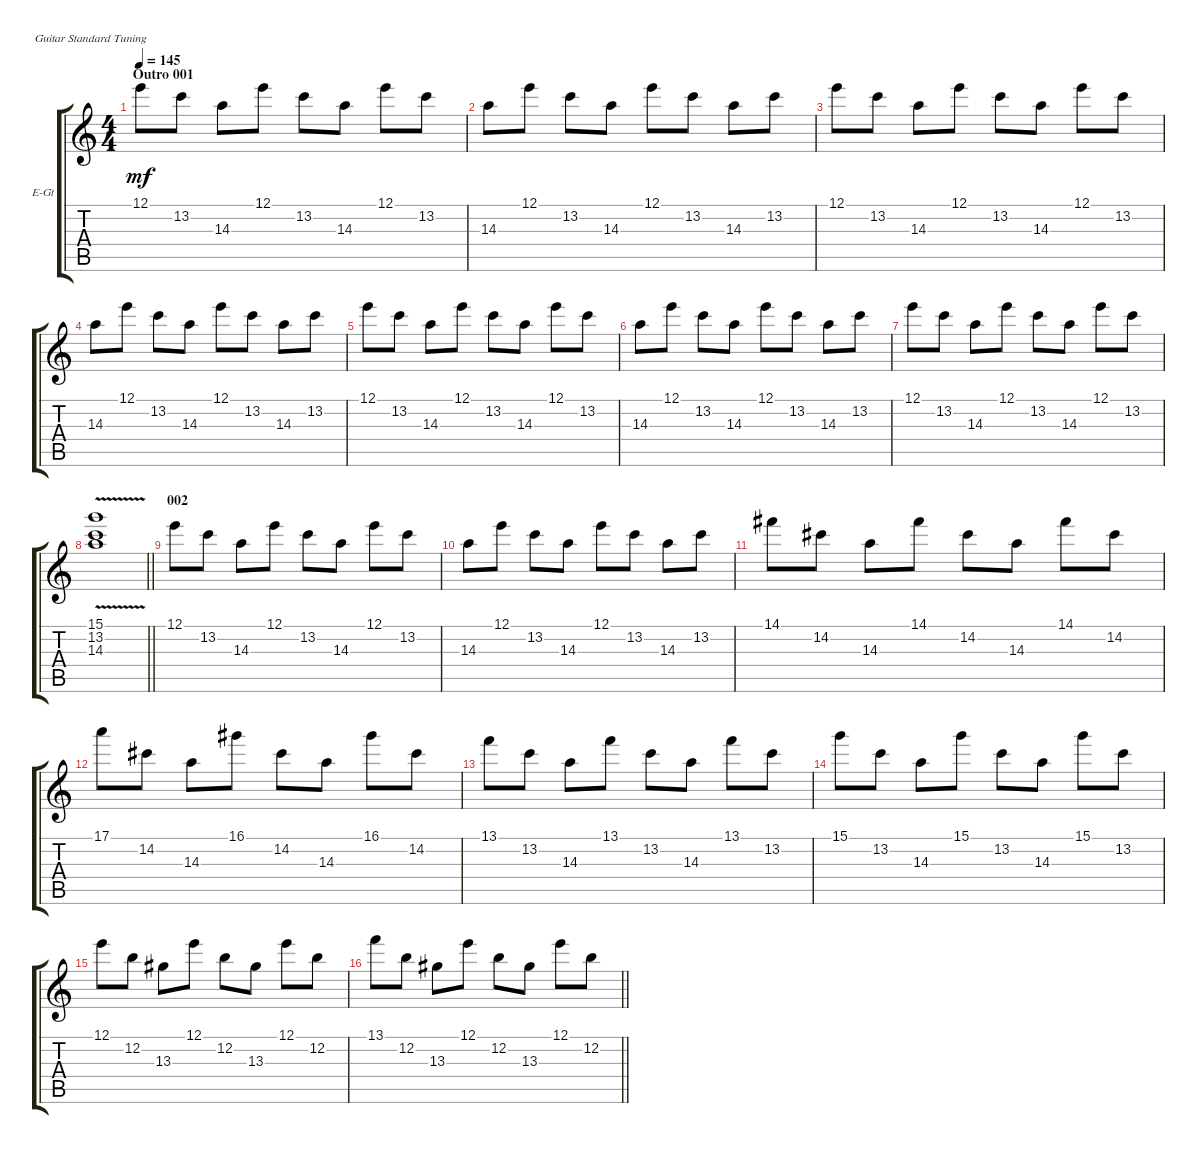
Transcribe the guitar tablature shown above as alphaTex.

\bracketExtendMode groupsimilarinstruments
\firstSystemTrackNameOrientation horizontal
\otherSystemsTrackNameOrientation horizontal
\track ("guitar acoustic (Artur Potemkin)" "E-Gt") {instrument electricguitarclean}
\staff {score tabs}
\tuning (E4 B3 G3 D3 A2 E2)
\ts (4 4)
\section ("" "Outro 001")
\tempo 145
\clef g2
\scale
0.333333
\ks aminor
12.1.8{dy mf} 13.2.8 14.3.8 12.1.8 13.2.8 14.3.8 12.1.8 13.2.8 |
\scale
0.333333 14.3.8 12.1.8 13.2.8 14.3.8 12.1.8 13.2.8 14.3.8 13.2.8 |
\scale
0.333333 12.1.8 13.2.8 14.3.8 12.1.8 13.2.8 14.3.8 12.1.8 13.2.8 |
\scale
0.333333 14.3.8 12.1.8 13.2.8 14.3.8 12.1.8 13.2.8 14.3.8 13.2.8 |
\scale
0.333333 12.1.8 13.2.8 14.3.8 12.1.8 13.2.8 14.3.8 12.1.8 13.2.8 |
\scale
0.333333 14.3.8 12.1.8 13.2.8 14.3.8 12.1.8 13.2.8 14.3.8 13.2.8 |
\scale
0.333333 12.1.8 13.2.8 14.3.8 12.1.8 13.2.8 14.3.8 12.1.8 13.2.8 |
\scale
0.333333
\barLineRight lightlight
(15.1{v} 13.2{v} 14.3{v}).1 |
\section ("" "002")
\scale
0.333333 12.1.8 13.2.8 14.3.8 12.1.8 13.2.8 14.3.8 12.1.8 13.2.8 |
\scale
0.333333 14.3.8 12.1.8 13.2.8 14.3.8 12.1.8 13.2.8 14.3.8 13.2.8 |
\scale
0.333333 14.1.8 14.2.8 14.3.8 14.1.8 14.2.8 14.3.8 14.1.8 14.2.8 |
\scale
0.333333 17.1.8 14.2.8 14.3.8 16.1.8 14.2.8 14.3.8 16.1.8 14.2.8 |
\scale
0.333333 13.1.8 13.2.8 14.3.8 13.1.8 13.2.8 14.3.8 13.1.8 13.2.8 |
\scale
0.333333 15.1.8 13.2.8 14.3.8 15.1.8 13.2.8 14.3.8 15.1.8 13.2.8 |
\scale
0.333333 12.1.8 12.2.8 13.3.8 12.1.8 12.2.8 13.3.8 12.1.8 12.2.8 |
\scale
0.333333
\barLineRight lightlight
13.1.8 12.2.8 13.3.8 12.1.8 12.2.8 13.3.8 12.1.8 12.2.8
